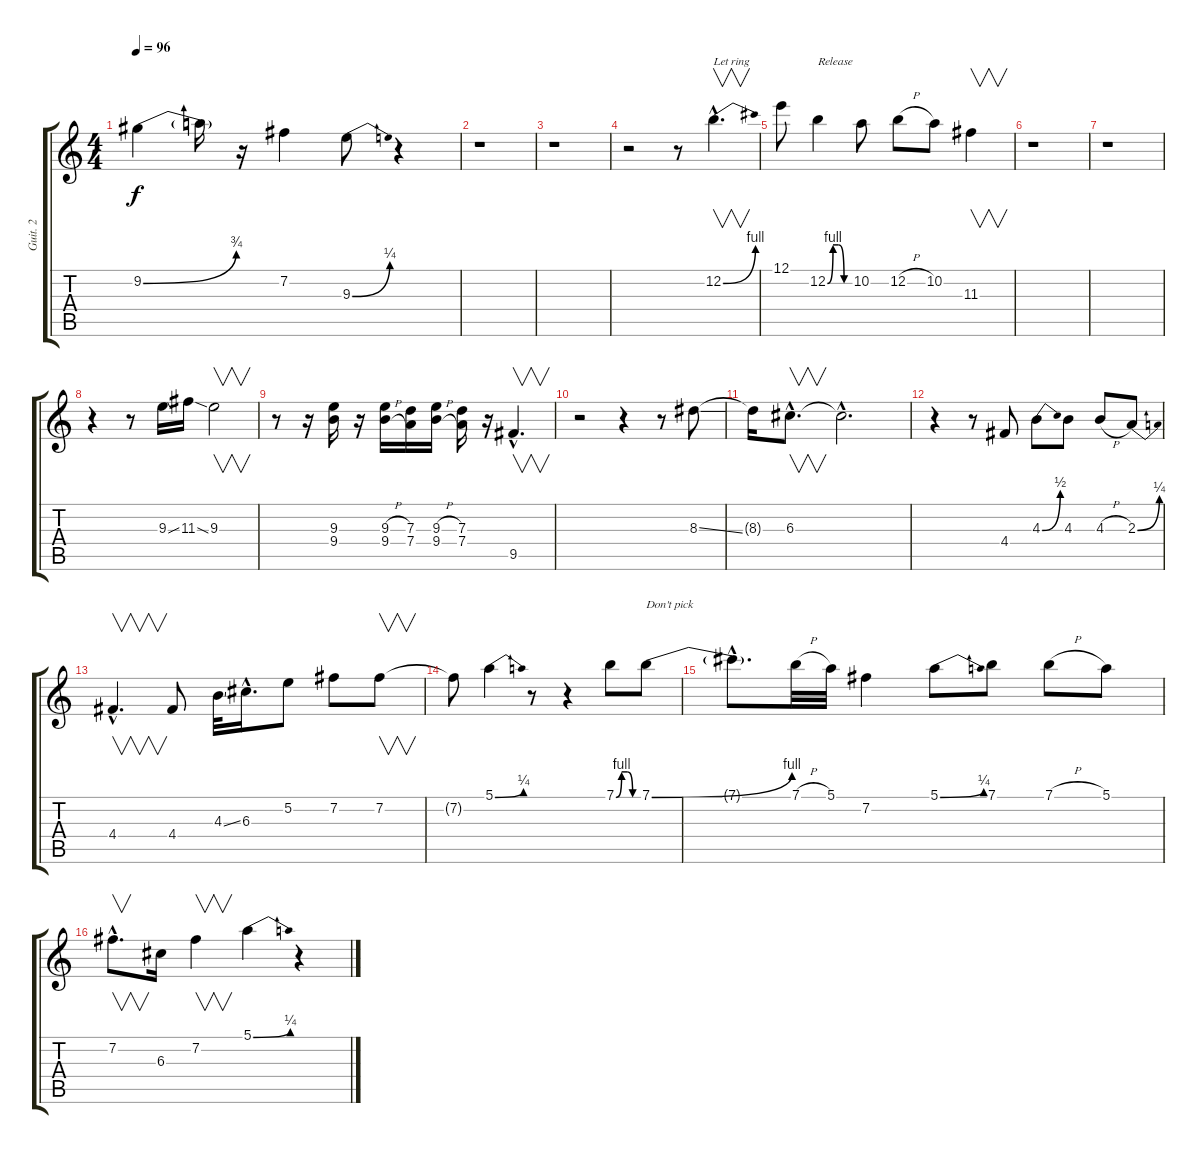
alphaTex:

\track ("Guit. 2" "Guit. 2") {instrument overdrivenguitar}
\staff {score tabs}
\tuning (E4 B3 G3 D3 A2 E2) {hide}
\ts (4 4)
\tempo 96
\clef g2
\ks c
9.2{be (bend 0 0 60 3)}.4{dy f} 9.2{t}.16 r.16 7.2.4 9.3{be (bend 0 0 60 1)}.8 r.4 |
r.1 |
r.1 |
r.2 r.8 12.2{be (bend 0 0 60 4) hac}.4{v d txt "Let ring"} |
12.1.8 12.2{be (custom 0 0 15 4 30 4 45 0 60 0)}.4{txt "Release"} 10.2.8 12.2{h}.8 10.2.8 11.3.4{v} |
r.1 |
r.1 |
r.4 r.8 9.3{ss}.16 11.3{ss}.16 9.3.2{v} |
r.8 r.16 (9.3 9.4).16 r.16 (9.3{h} 9.4{h}).16 (7.3 7.4).16 (9.3{h} 9.4{h}).16 (7.3 7.4).16 r.16 9.5{hac}.4{v d} |
r.2 r.4 r.8 8.3{ss}.8 |
8.3{t}.16 6.3{hac}.8{v d} 6.3{hac t}.2{d} |
r.4 r.8 4.4.8 4.3{be (bend 0 0 60 2)}.8 4.3.8 4.3{h}.8 2.3{be (bend 0 0 60 1)}.8 |
4.4{hac}.4{v d} 4.4.8 4.3{ss}.32 6.3{hac}.16{d} 5.2.8 7.2.8 7.2.8{v} |
7.2{t}.8 5.1{be (bend 0 0 60 1)}.4 r.8 r.4 7.1{be (custom 0 0 15 4 30 4 45 0 60 0)}.8 7.1{be (bend 0 0 60 4)}.8{txt "Don't pick"} |
7.1{hac t}.8{d} 7.1{h}.32 5.1.32 7.2.4 5.1{be (bend 0 0 60 1)}.8 7.1.8 7.1{h}.8 5.1.8 |
7.2{hac}.8{v d} 6.3.16 7.2.4{v} 5.1{be (bend 0 0 60 1)}.4 r.4
